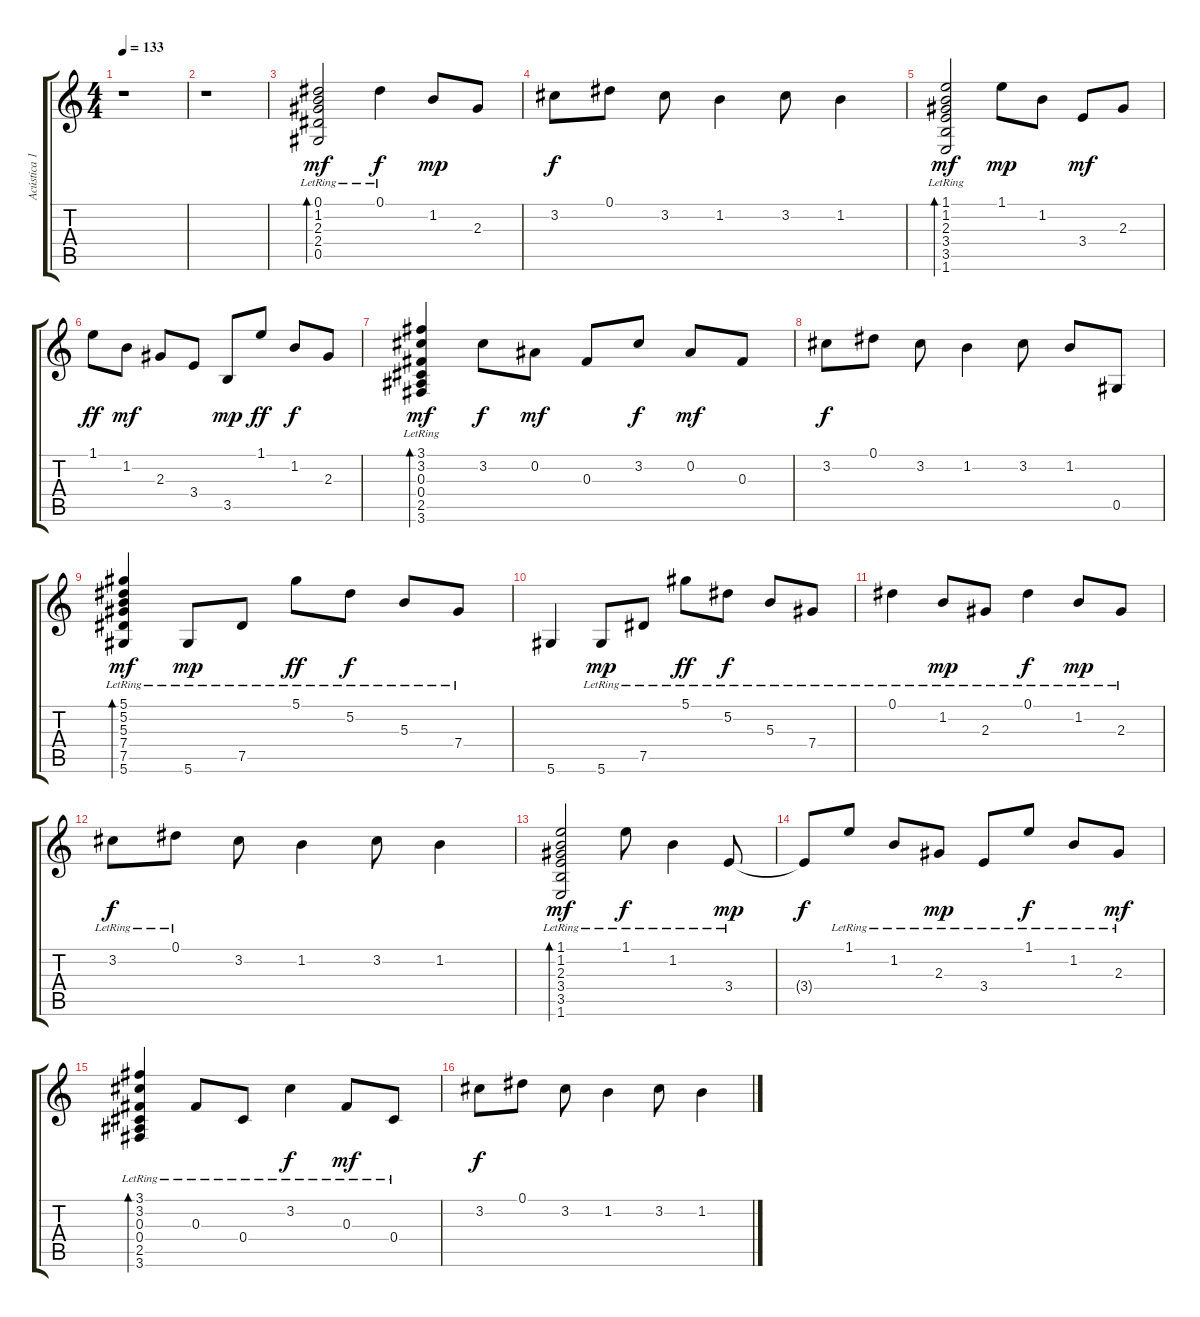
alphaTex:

\track ("Acústica 1" "Acústica 1") {instrument acousticguitarsteel}
\staff {score tabs}
\tuning (Eb4 Bb3 Gb3 Db3 Ab2 Eb2) {hide}
\ts (4 4)
\tempo 133
\clef g2
\ks c
r.1{dy f} |
r.1 |
(0.1{lr} 1.2{lr} 2.3{lr} 2.4{lr} 0.5{lr}).2{bd 60 dy mf} 0.1{lr}.4{dy f} 1.2.8{dy mp} 2.3.8 |
3.2.8{dy f} 0.1.8 3.2.8 1.2.4 3.2.8 1.2.4 |
(1.1{lr} 1.2{lr} 2.3{lr} 3.4{lr} 3.5{lr} 1.6{lr}).2{bd 120 dy mf} 1.1.8{dy mp} 1.2.8 3.4.8{dy mf} 2.3.8 |
1.1.8{dy ff} 1.2.8{dy mf} 2.3.8 3.4.8 3.5.8{dy mp} 1.1.8{dy ff} 1.2.8{dy f} 2.3.8 |
(3.1{lr} 3.2{lr} 0.3{lr} 0.4{lr} 2.5{lr} 3.6{lr}).4{bd 60 dy mf} 3.2.8{dy f} 0.2.8{dy mf} 0.3.8 3.2.8{dy f} 0.2.8{dy mf} 0.3.8 |
3.2.8{dy f} 0.1.8 3.2.8 1.2.4 3.2.8 1.2.8 0.5.8 |
(5.1{lr} 5.2{lr} 5.3{lr} 7.4{lr} 7.5{lr} 5.6{lr}).4{bd 60 dy mf} 5.6{lr}.8{dy mp} 7.5{lr}.8 5.1{lr}.8{dy ff} 5.2{lr}.8{dy f} 5.3{lr}.8 7.4{lr}.8 |
5.6.4 5.6{lr}.8{dy mp} 7.5{lr}.8 5.1{lr}.8{dy ff} 5.2{lr}.8{dy f} 5.3{lr}.8 7.4{lr}.8 |
0.1{lr}.4 1.2{lr}.8{dy mp} 2.3{lr}.8 0.1{lr}.4{dy f} 1.2{lr}.8{dy mp} 2.3{lr}.8 |
3.2{lr}.8{dy f} 0.1{lr}.8 3.2.8 1.2.4 3.2.8 1.2.4 |
(1.1{lr} 1.2{lr} 2.3{lr} 3.4{lr} 3.5{lr} 1.6{lr}).2{bd 60 dy mf} 1.1{lr}.8{dy f} 1.2{lr}.4 3.4{lr}.8{dy mp} |
3.4{t}.8{dy f} 1.1{lr}.8 1.2{lr}.8 2.3{lr}.8{dy mp} 3.4{lr}.8 1.1{lr}.8{dy f} 1.2{lr}.8 2.3{lr}.8{dy mf} |
(3.1{lr} 3.2{lr} 0.3{lr} 0.4{lr} 2.5{lr} 3.6{lr}).4{bd 60} 0.3{lr}.8 0.4{lr}.8 3.2{lr}.4{dy f} 0.3{lr}.8{dy mf} 0.4{lr}.8 |
3.2.8{dy f} 0.1.8 3.2.8 1.2.4 3.2.8 1.2.4
